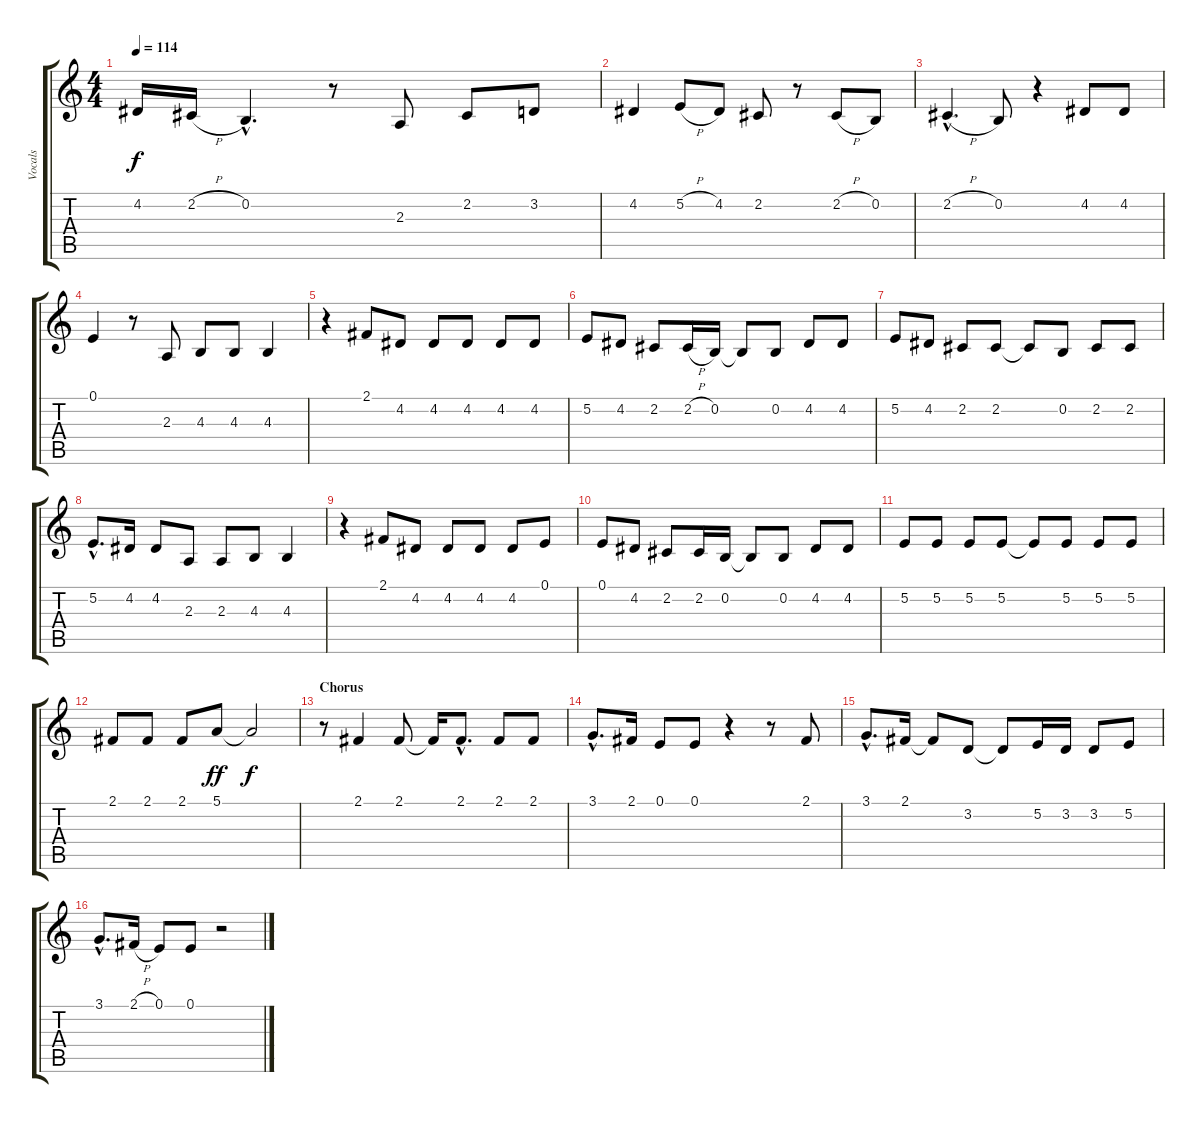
\track ("Vocals" "Vocals") {instrument trumpet}
\staff {score tabs}
\tuning (E4 B3 G3 D3 A2 E2) {hide}
\ts (4 4)
\tempo 114
\clef g2
\ks c
4.2{t}.16{dy f} 2.2{h}.16 0.2{hac}.4{d} r.8 2.3.8 2.2.8 3.2.8 |
4.2.4 5.2{h}.8 4.2.8 2.2.8 r.8 2.2{h}.8 0.2.8 |
2.2{h hac}.4{d} 0.2.8 r.4 4.2.8 4.2.8 |
0.1.4 r.8 2.3.8 4.3.8 4.3.8 4.3.4 |
r.4 2.1.8 4.2.8 4.2.8 4.2.8 4.2.8 4.2.8 |
5.2.8 4.2.8 2.2.8 2.2{h}.16 0.2.16 0.2{t}.8 0.2.8 4.2.8 4.2.8 |
5.2.8 4.2.8 2.2.8 2.2.8 2.2{t}.8 0.2.8 2.2.8 2.2.8 |
5.2{hac}.8{d} 4.2.16 4.2.8 2.3.8 2.3.8 4.3.8 4.3.4 |
r.4 2.1.8 4.2.8 4.2.8 4.2.8 4.2.8 0.1.8 |
0.1.8 4.2.8 2.2.8 2.2.16 0.2.16 0.2{t}.8 0.2.8 4.2.8 4.2.8 |
5.2.8 5.2.8 5.2.8 5.2.8 5.2{t}.8 5.2.8 5.2.8 5.2.8 |
2.1.8 2.1.8 2.1.8 5.1.8{dy ff} 5.1{t}.2{dy f} |
\section ("" "Chorus")
r.8 2.1.4 2.1.8 2.1{t}.16 2.1{hac}.8{d} 2.1.8 2.1.8 |
3.1{hac}.8{d} 2.1.16 0.1.8 0.1.8 r.4 r.8 2.1.8 |
3.1{hac}.8{d} 2.1.16 2.1{t}.8 3.2.8 3.2{t}.8 5.2.16 3.2.16 3.2.8 5.2.8 |
3.1{hac}.8{d} 2.1{h}.16 0.1.8 0.1.8 r.2
